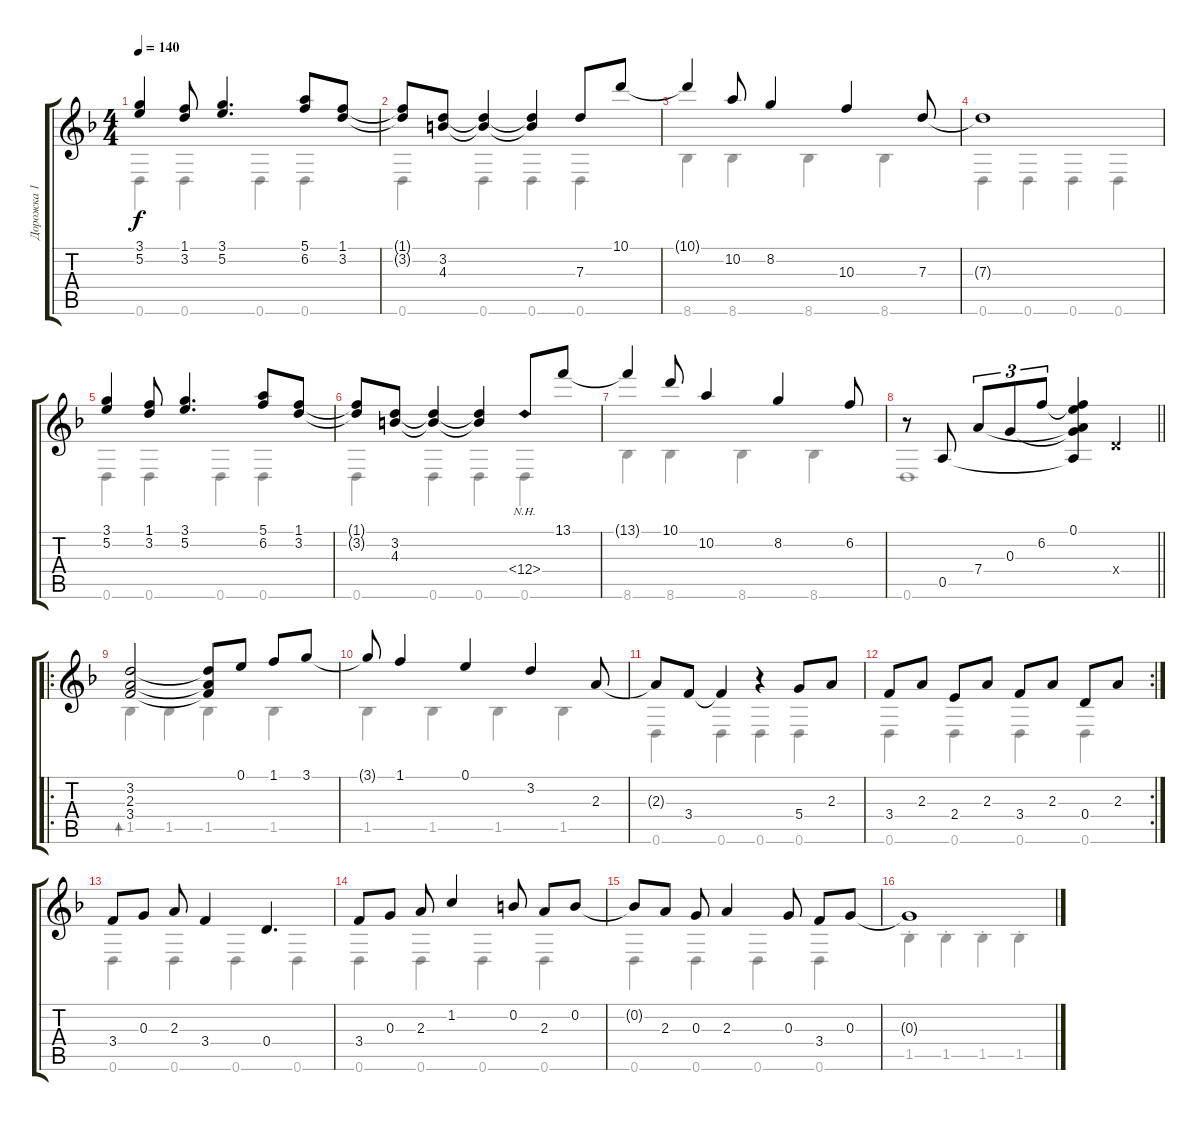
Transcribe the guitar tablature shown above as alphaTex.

\track ("Дорожка 1" "Дорожка 1") {instrument acousticguitarnylon}
\staff {score tabs}
\tuning (E4 B3 G3 D3 A2 D2) {hide}
\voice
\ts (4 4)
\tempo 140
\clef g2
\ks f
(3.1 5.2).4{dy f} (1.1 3.2).8 (3.1 5.2).4{d} (5.1 6.2).8 (1.1 3.2).8 |
(1.1{t} 3.2{t}).8 (3.2 4.3).8 (3.2{t} 4.3{t}).4 (3.2{t} 4.3{t}).4 7.3.8 10.1.8 |
10.1{t}.4 10.2.8 8.2.4 10.3.4 7.3.8 |
7.3{t}.1 |
(3.1 5.2).4 (1.1 3.2).8 (3.1 5.2).4{d} (5.1 6.2).8 (1.1 3.2).8 |
(1.1{t} 3.2{t}).8 (3.2 4.3).8 (3.2{t} 4.3{t}).4 (3.2{t} 4.3{t}).4 12.4{nh}.8 13.1.8 |
13.1{t}.4 10.1.8 10.2.4 8.2.4 6.2.8 |
\barLineRight lightlight
r.8 0.5.8 7.4.8{tu (3 2)} 0.3.8{tu (3 2)} 6.2.8{tu (3 2)} (0.1 6.2{t} 0.3{t} 7.4{t} 0.5{t}).4 0.4{x}.4 |
\ro
(3.2 2.3 3.4).2 (3.2{t} 2.3{t} 3.4{t}).8 0.1.8 1.1.8 3.1.8 |
3.1{t}.8 1.1.4 0.1.4 3.2.4 2.3.8 |
2.3{t}.8 3.4.8 3.4{t}.4 r.4 5.4.8 2.3.8 |
\rc 2
3.4.8 2.3.8 2.4.8 2.3.8 3.4.8 2.3.8 0.4.8 2.3.8 |
3.4.8 0.3.8 2.3.8 3.4.4 0.4.4{d} |
3.4.8 0.3.8 2.3.8 1.2.4 0.2.8 2.3.8 0.2.8 |
0.2{t}.8 2.3.8 0.3.8 2.3.4 0.3.8 3.4.8 0.3.8 |
0.3{t}.1
\voice
\clef g2
\ottava regular
\simile none
\ks f
0.6.4{dy f} 0.6.4 0.6.4 0.6.4 |
0.6.4 0.6.4 0.6.4 0.6.4 |
8.6.4 8.6.4 8.6.4 8.6.4 |
0.6.4 0.6.4 0.6.4 0.6.4 |
0.6.4 0.6.4 0.6.4 0.6.4 |
0.6.4 0.6.4 0.6.4 0.6.4 |
8.6.4 8.6.4 8.6.4 8.6.4 |
\barLineRight lightlight
0.6.1 |
1.5.4{bd 120} 1.5.4 1.5.4 1.5.4 |
1.5.4 1.5.4 1.5.4 1.5.4 |
0.6.4 0.6.4 0.6.4 0.6.4 |
0.6.4 0.6.4 0.6.4 0.6.4 |
0.6.4 0.6.4 0.6.4 0.6.4 |
0.6.4 0.6.4 0.6.4 0.6.4 |
0.6.4 0.6.4 0.6.4 0.6.4 |
1.5{st}.4 1.5{st}.4 1.5{st}.4 1.5{st}.4
